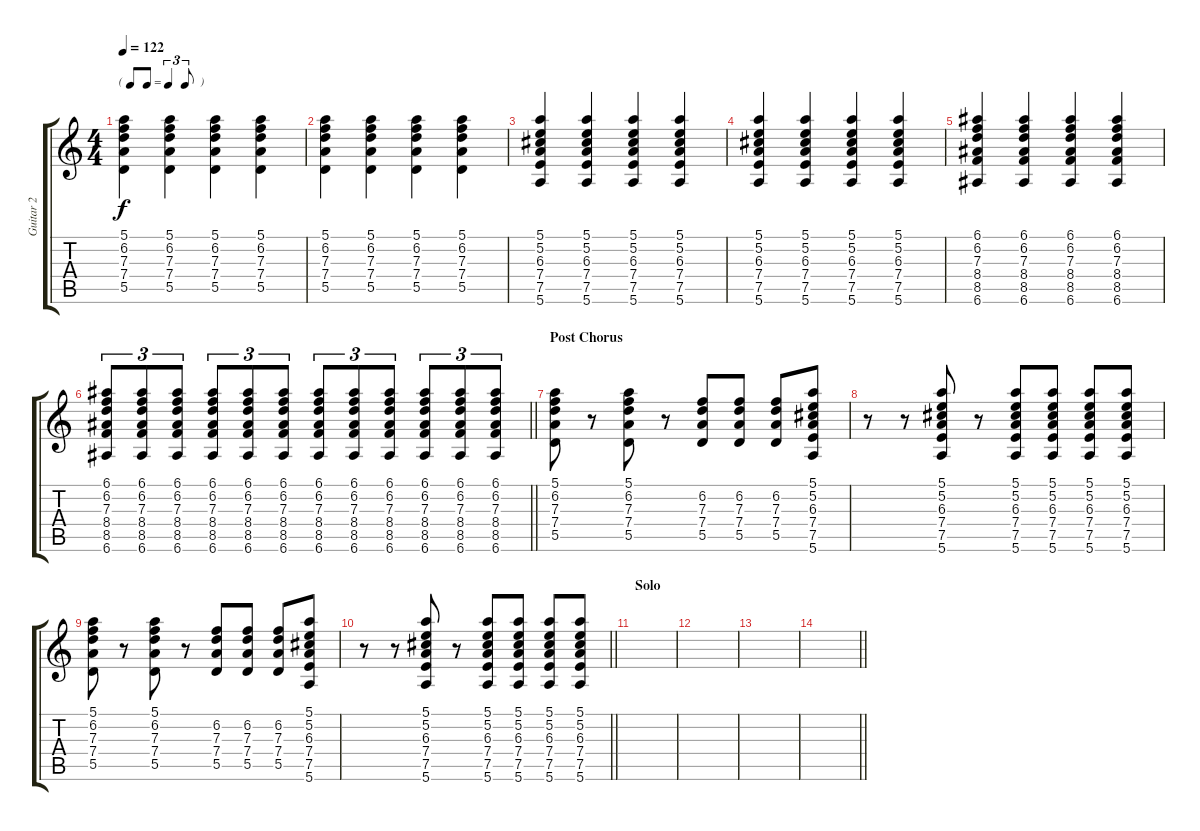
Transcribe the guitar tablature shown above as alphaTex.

\track ("Guitar 2" "Guitar 2") {instrument distortionguitar}
\staff {score tabs}
\tuning (E4 B3 G3 D3 A2 E2) {hide}
\ts (4 4)
\tf triplet8th
\tempo 122
\clef g2
\ks c
(5.1 6.2 7.3 7.4 5.5).4{dy f} (5.1 6.2 7.3 7.4 5.5).4 (5.1 6.2 7.3 7.4 5.5).4 (5.1 6.2 7.3 7.4 5.5).4 |
(5.1 6.2 7.3 7.4 5.5).4 (5.1 6.2 7.3 7.4 5.5).4 (5.1 6.2 7.3 7.4 5.5).4 (5.1 6.2 7.3 7.4 5.5).4 |
(5.1 5.2 6.3 7.4 7.5 5.6).4 (5.1 5.2 6.3 7.4 7.5 5.6).4 (5.1 5.2 6.3 7.4 7.5 5.6).4 (5.1 5.2 6.3 7.4 7.5 5.6).4 |
(5.1 5.2 6.3 7.4 7.5 5.6).4 (5.1 5.2 6.3 7.4 7.5 5.6).4 (5.1 5.2 6.3 7.4 7.5 5.6).4 (5.1 5.2 6.3 7.4 7.5 5.6).4 |
(6.1 6.2 7.3 8.4 8.5 6.6).4 (6.1 6.2 7.3 8.4 8.5 6.6).4 (6.1 6.2 7.3 8.4 8.5 6.6).4 (6.1 6.2 7.3 8.4 8.5 6.6).4 |
\barLineRight lightlight
(6.1 6.2 7.3 8.4 8.5 6.6).8{tu (3 2)} (6.1 6.2 7.3 8.4 8.5 6.6).8{tu (3 2)} (6.1 6.2 7.3 8.4 8.5 6.6).8{tu (3 2)} (6.1 6.2 7.3 8.4 8.5 6.6).8{tu (3 2)} (6.1 6.2 7.3 8.4 8.5 6.6).8{tu (3 2)} (6.1 6.2 7.3 8.4 8.5 6.6).8{tu (3 2)} (6.1 6.2 7.3 8.4 8.5 6.6).8{tu (3 2)} (6.1 6.2 7.3 8.4 8.5 6.6).8{tu (3 2)} (6.1 6.2 7.3 8.4 8.5 6.6).8{tu (3 2)} (6.1 6.2 7.3 8.4 8.5 6.6).8{tu (3 2)} (6.1 6.2 7.3 8.4 8.5 6.6).8{tu (3 2)} (6.1 6.2 7.3 8.4 8.5 6.6).8{tu (3 2)} |
\section ("" "Post Chorus")
(5.1 6.2 7.3 7.4 5.5).8 r.8 (5.1 6.2 7.3 7.4 5.5).8 r.8 (6.2 7.3 7.4 5.5).8 (6.2 7.3 7.4 5.5).8 (6.2 7.3 7.4 5.5).8 (5.1 5.2 6.3 7.4 7.5 5.6).8 |
r.8 r.8 (5.1 5.2 6.3 7.4 7.5 5.6).8 r.8 (5.1 5.2 6.3 7.4 7.5 5.6).8 (5.1 5.2 6.3 7.4 7.5 5.6).8 (5.1 5.2 6.3 7.4 7.5 5.6).8 (5.1 5.2 6.3 7.4 7.5 5.6).8 |
(5.1 6.2 7.3 7.4 5.5).8 r.8 (5.1 6.2 7.3 7.4 5.5).8 r.8 (6.2 7.3 7.4 5.5).8 (6.2 7.3 7.4 5.5).8 (6.2 7.3 7.4 5.5).8 (5.1 5.2 6.3 7.4 7.5 5.6).8 |
\barLineRight lightlight
r.8 r.8 (5.1 5.2 6.3 7.4 7.5 5.6).8 r.8 (5.1 5.2 6.3 7.4 7.5 5.6).8 (5.1 5.2 6.3 7.4 7.5 5.6).8 (5.1 5.2 6.3 7.4 7.5 5.6).8 (5.1 5.2 6.3 7.4 7.5 5.6).8 |
\section ("" "Solo")
|
|
|
\barLineRight lightlight
